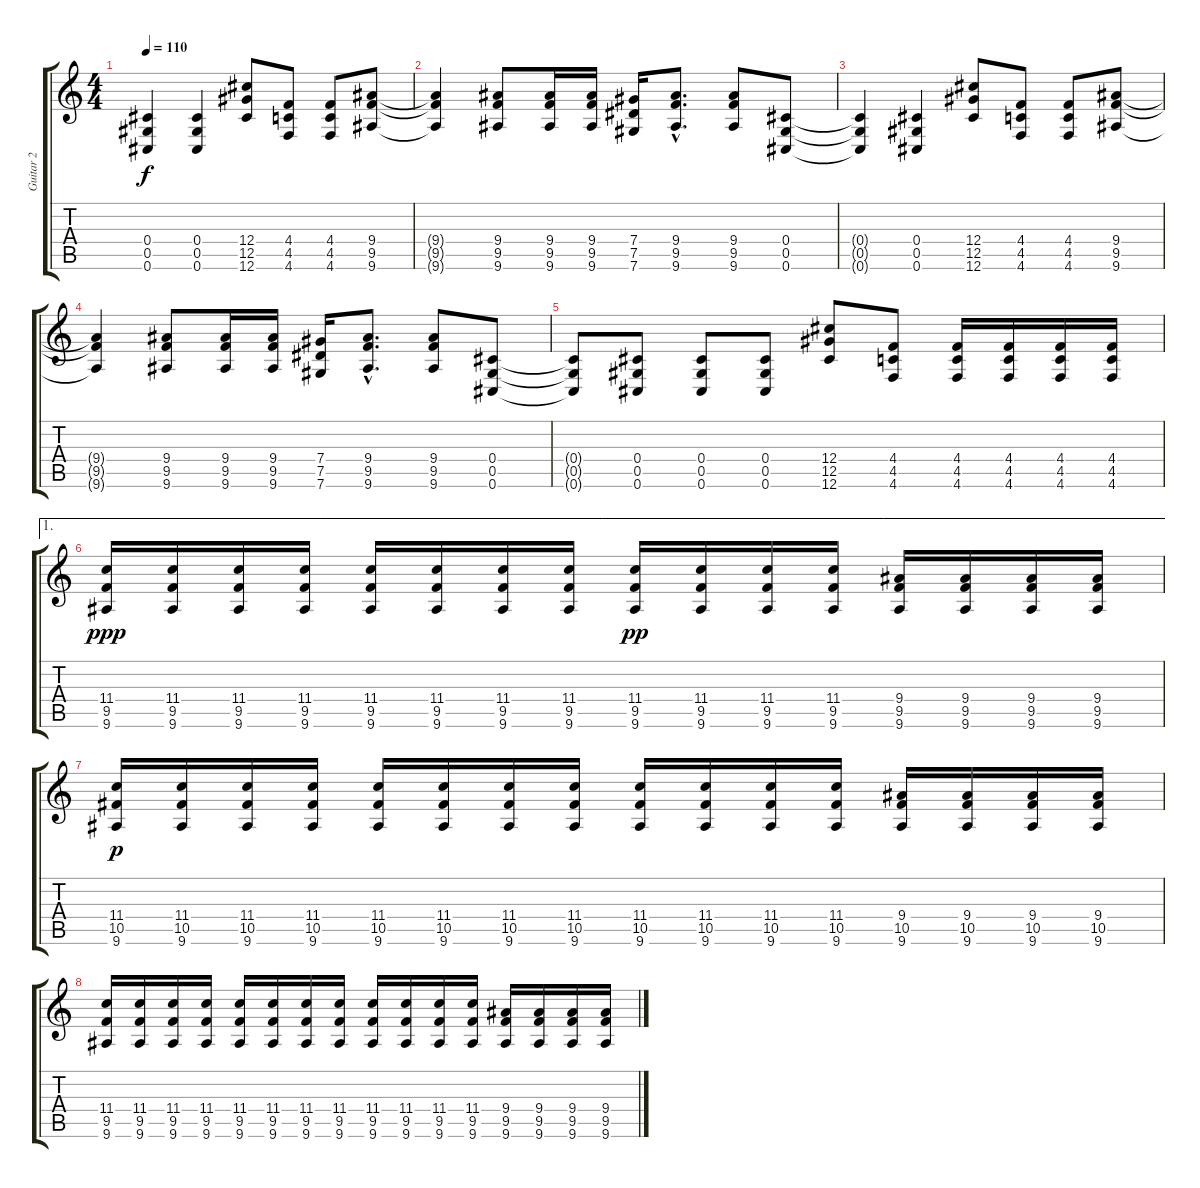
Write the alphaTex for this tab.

\track ("Guitar 2" "Guitar 2") {instrument overdrivenguitar}
\staff {score tabs}
\tuning (Eb4 Bb3 Gb3 Db3 Ab2 Db2) {hide}
\ts (4 4)
\tempo 110
\clef g2
\ks c
(0.4{t} 0.5{t} 0.6{t}).4{dy f} (0.4 0.5 0.6).4 (12.4 12.5 12.6).8 (4.4 4.5 4.6).8 (4.4 4.5 4.6).8 (9.4 9.5 9.6).8 |
(9.4{t} 9.5{t} 9.6{t}).4 (9.4 9.5 9.6).8 (9.4 9.5 9.6).16 (9.4 9.5 9.6).16 (7.4 7.5 7.6).16 (9.4{hac} 9.5{hac} 9.6{hac}).8{d} (9.4 9.5 9.6).8 (0.4 0.5 0.6).8 |
(0.4{t} 0.5{t} 0.6{t}).4 (0.4 0.5 0.6).4 (12.4 12.5 12.6).8 (4.4 4.5 4.6).8 (4.4 4.5 4.6).8 (9.4 9.5 9.6).8 |
(9.4{t} 9.5{t} 9.6{t}).4 (9.4 9.5 9.6).8 (9.4 9.5 9.6).16 (9.4 9.5 9.6).16 (7.4 7.5 7.6).16 (9.4{hac} 9.5{hac} 9.6{hac}).8{d} (9.4 9.5 9.6).8 (0.4 0.5 0.6).8 |
(0.4{t} 0.5{t} 0.6{t}).8 (0.4 0.5 0.6).8 (0.4 0.5 0.6).8 (0.4 0.5 0.6).8 (12.4 12.5 12.6).8 (4.4 4.5 4.6).8 (4.4 4.5 4.6).16 (4.4 4.5 4.6).16 (4.4 4.5 4.6).16 (4.4 4.5 4.6).16 |
\ae 1
(11.4 9.5 9.6).16{dy ppp} (11.4 9.5 9.6).16 (11.4 9.5 9.6).16 (11.4 9.5 9.6).16 (11.4 9.5 9.6).16 (11.4 9.5 9.6).16 (11.4 9.5 9.6).16 (11.4 9.5 9.6).16 (11.4 9.5 9.6).16{dy pp} (11.4 9.5 9.6).16 (11.4 9.5 9.6).16 (11.4 9.5 9.6).16 (9.4 9.5 9.6).16 (9.4 9.5 9.6).16 (9.4 9.5 9.6).16 (9.4 9.5 9.6).16 |
(11.4 10.5 9.6).16{dy p} (11.4 10.5 9.6).16 (11.4 10.5 9.6).16 (11.4 10.5 9.6).16 (11.4 10.5 9.6).16 (11.4 10.5 9.6).16 (11.4 10.5 9.6).16 (11.4 10.5 9.6).16 (11.4 10.5 9.6).16 (11.4 10.5 9.6).16 (11.4 10.5 9.6).16 (11.4 10.5 9.6).16 (9.4 10.5 9.6).16 (9.4 10.5 9.6).16 (9.4 10.5 9.6).16 (9.4 10.5 9.6).16 |
(11.4 9.5 9.6).16 (11.4 9.5 9.6).16 (11.4 9.5 9.6).16 (11.4 9.5 9.6).16 (11.4 9.5 9.6).16 (11.4 9.5 9.6).16 (11.4 9.5 9.6).16 (11.4 9.5 9.6).16 (11.4 9.5 9.6).16 (11.4 9.5 9.6).16 (11.4 9.5 9.6).16 (11.4 9.5 9.6).16 (9.4 9.5 9.6).16 (9.4 9.5 9.6).16 (9.4 9.5 9.6).16 (9.4 9.5 9.6).16
